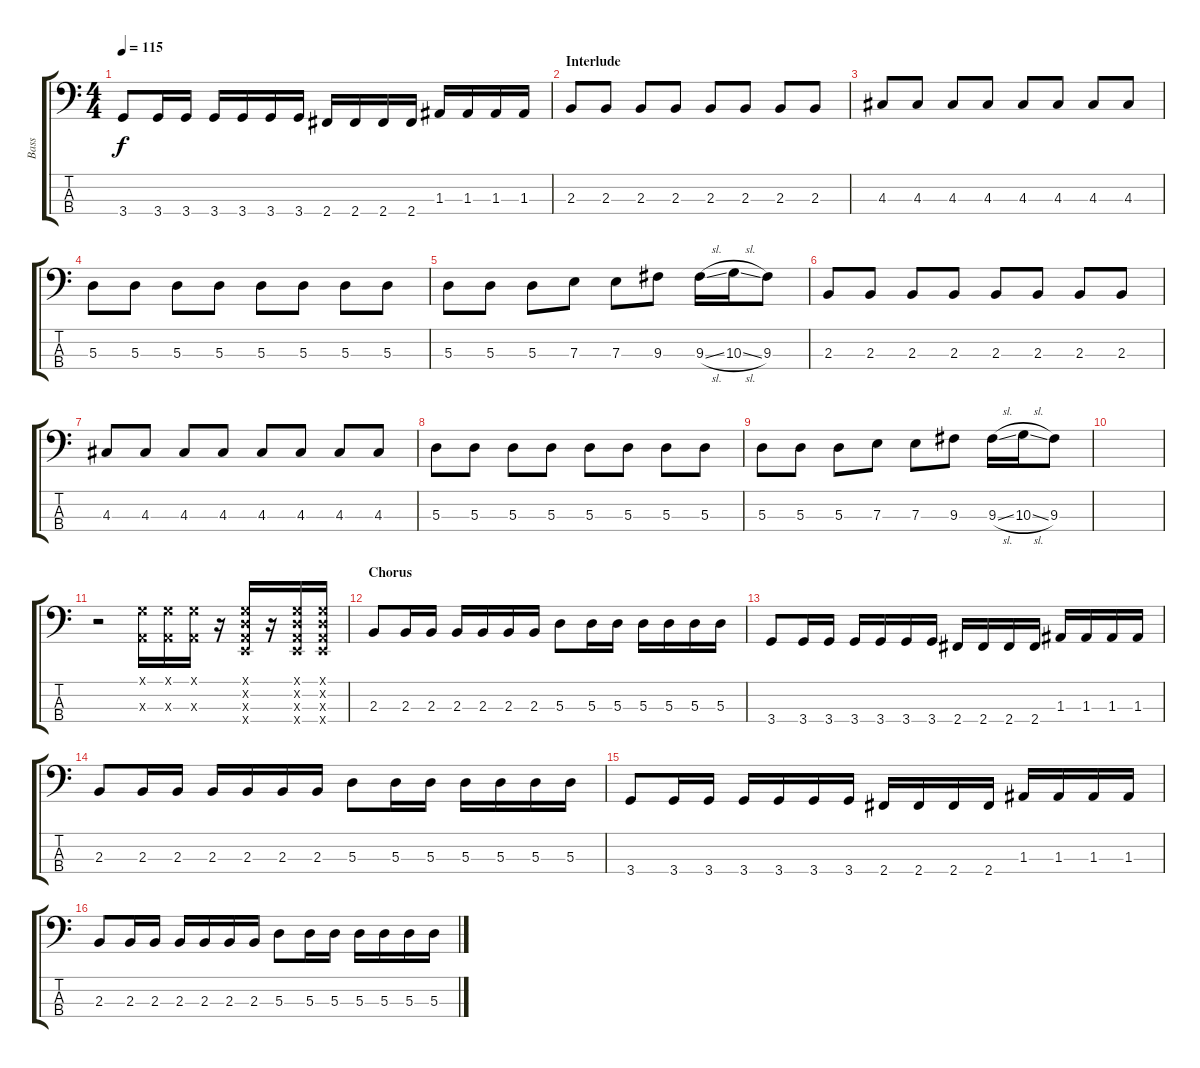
\track ("Bass" "Bass") {instrument electricbassfinger}
\staff {score tabs}
\tuning (G2 D2 A1 E1) {hide}
\ts (4 4)
\tempo 115
\clef f4
\ks c
3.4.8{dy f} 3.4.16 3.4.16 3.4.16 3.4.16 3.4.16 3.4.16 2.4.16 2.4.16 2.4.16 2.4.16 1.3.16 1.3.16 1.3.16 1.3.16 |
\section ("" "Interlude")
2.3.8 2.3.8 2.3.8 2.3.8 2.3.8 2.3.8 2.3.8 2.3.8 |
4.3.8 4.3.8 4.3.8 4.3.8 4.3.8 4.3.8 4.3.8 4.3.8 |
5.3.8 5.3.8 5.3.8 5.3.8 5.3.8 5.3.8 5.3.8 5.3.8 |
5.3.8 5.3.8 5.3.8 7.3.8 7.3.8 9.3.8 9.3{sl}.16 10.3{sl}.16 9.3.8 |
2.3.8 2.3.8 2.3.8 2.3.8 2.3.8 2.3.8 2.3.8 2.3.8 |
4.3.8 4.3.8 4.3.8 4.3.8 4.3.8 4.3.8 4.3.8 4.3.8 |
5.3.8 5.3.8 5.3.8 5.3.8 5.3.8 5.3.8 5.3.8 5.3.8 |
5.3.8 5.3.8 5.3.8 7.3.8 7.3.8 9.3.8 9.3{sl}.16 10.3{sl}.16 9.3.8 |
|
r.2 (0.1{x} 0.3{x}).16 (0.1{x} 0.3{x}).16 (0.1{x} 0.3{x}).16 r.16 (0.1{x} 0.2{x} 0.3{x} 0.4{x}).16 r.16 (0.1{x} 0.2{x} 0.3{x} 0.4{x}).16{balance 16} (0.1{x} 0.2{x} 0.3{x} 0.4{x}).16 |
\section ("" "Chorus")
2.3.8{balance 8} 2.3.16 2.3.16 2.3.16 2.3.16 2.3.16 2.3.16 5.3.8 5.3.16 5.3.16 5.3.16 5.3.16 5.3.16 5.3.16 |
3.4.8 3.4.16 3.4.16 3.4.16 3.4.16 3.4.16 3.4.16 2.4.16 2.4.16 2.4.16 2.4.16 1.3.16 1.3.16 1.3.16 1.3.16 |
2.3.8 2.3.16 2.3.16 2.3.16 2.3.16 2.3.16 2.3.16 5.3.8 5.3.16 5.3.16 5.3.16 5.3.16 5.3.16 5.3.16 |
3.4.8 3.4.16 3.4.16 3.4.16 3.4.16 3.4.16 3.4.16 2.4.16 2.4.16 2.4.16 2.4.16 1.3.16 1.3.16 1.3.16 1.3.16 |
2.3.8 2.3.16 2.3.16 2.3.16 2.3.16 2.3.16 2.3.16 5.3.8 5.3.16 5.3.16 5.3.16 5.3.16 5.3.16 5.3.16
